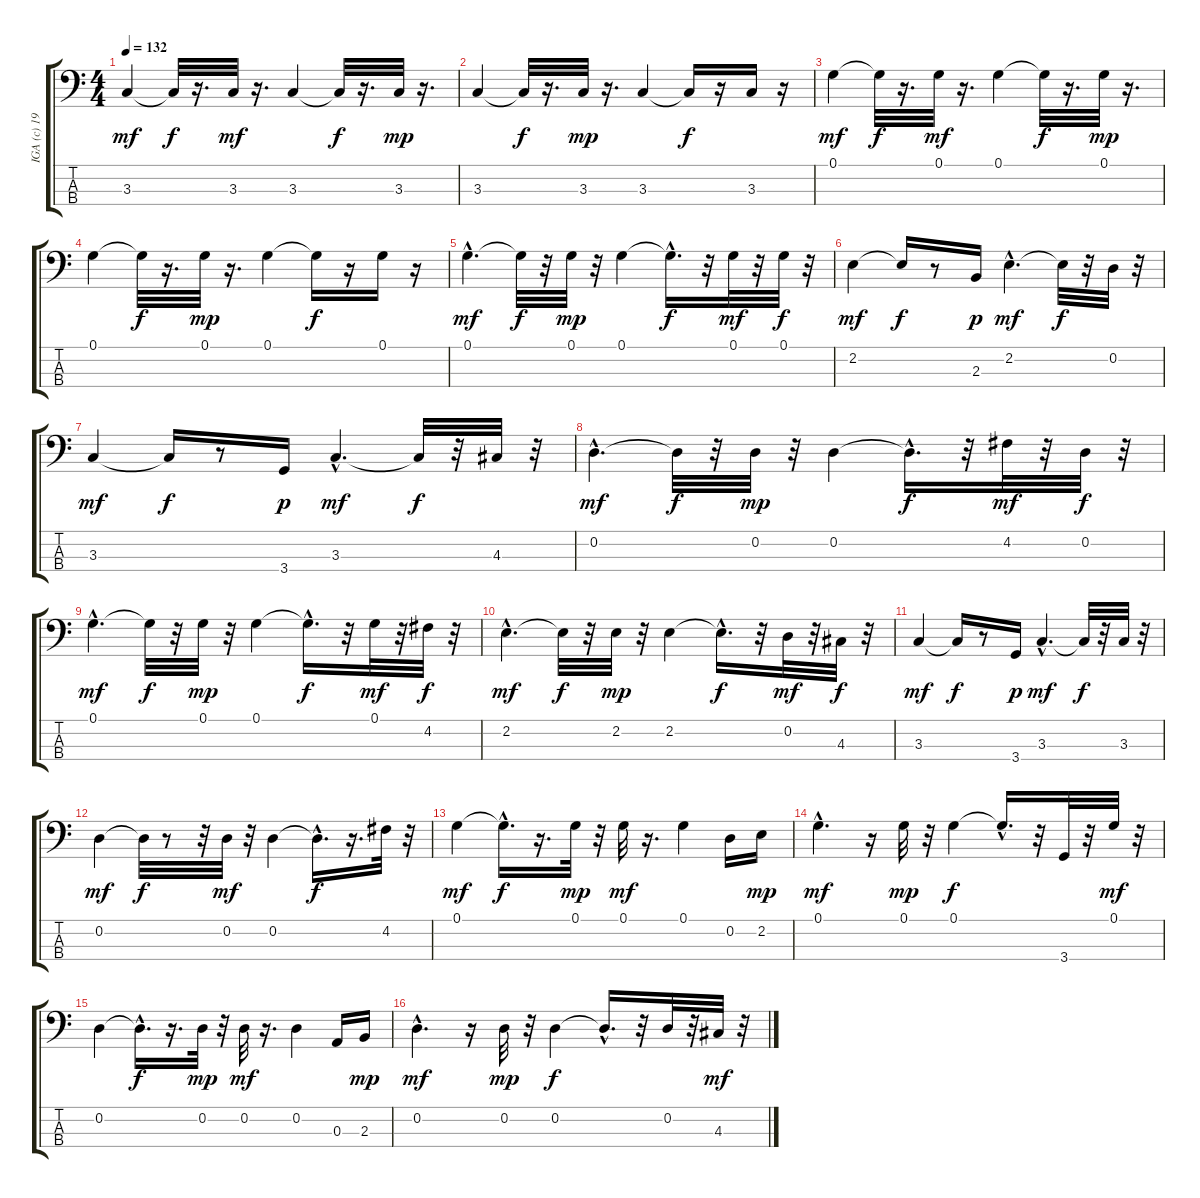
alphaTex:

\track ("IGA (c) 1999" "IGA (c) 19") {instrument fretlessbass}
\staff {score tabs}
\tuning (G2 D2 A1 E1) {hide}
\ts (4 4)
\tempo 132
\clef f4
\ks c
3.3.4{dy mf} 3.3{t}.32{dy f} r.16{d} 3.3.32{dy mf} r.16{d} 3.3.4 3.3{t}.32{dy f} r.16{d} 3.3.32{dy mp} r.16{d} |
3.3.4 3.3{t}.32{dy f} r.16{d} 3.3.32{dy mp} r.16{d} 3.3.4 3.3{t}.16{dy f} r.16 3.3.16 r.16 |
0.1.4{dy mf} 0.1{t}.32{dy f} r.16{d} 0.1.32{dy mf} r.16{d} 0.1.4 0.1{t}.32{dy f} r.16{d} 0.1.32{dy mp} r.16{d} |
0.1.4 0.1{t}.32{dy f} r.16{d} 0.1.32{dy mp} r.16{d} 0.1.4 0.1{t}.16{dy f} r.16 0.1.16 r.16 |
0.1{hac}.4{d dy mf} 0.1{t}.32{dy f} r.32 0.1.32{dy mp} r.32 0.1.4 0.1{hac t}.16{d dy f} r.32 0.1.32{dy mf} r.32 0.1.32{dy f} r.32 |
2.2.4{dy mf} 2.2{t}.16{dy f} r.8 2.3.16{dy p} 2.2{hac}.4{d dy mf} 2.2{t}.32{dy f} r.32 0.2.32 r.32 |
3.3.4{dy mf} 3.3{t}.16{dy f} r.8 3.4.16{dy p} 3.3{hac}.4{d dy mf} 3.3{t}.32{dy f} r.32 4.3.32 r.32 |
0.2{hac}.4{d dy mf} 0.2{t}.32{dy f} r.32 0.2.32{dy mp} r.32 0.2.4 0.2{hac t}.16{d dy f} r.32 4.2.32{dy mf} r.32 0.2.32{dy f} r.32 |
0.1{hac}.4{d dy mf} 0.1{t}.32{dy f} r.32 0.1.32{dy mp} r.32 0.1.4 0.1{hac t}.16{d dy f} r.32 0.1.32{dy mf} r.32 4.2.32{dy f} r.32 |
2.2{hac}.4{d dy mf} 2.2{t}.32{dy f} r.32 2.2.32{dy mp} r.32 2.2.4 2.2{hac t}.16{d dy f} r.32 0.2.32{dy mf} r.32 4.3.32{dy f} r.32 |
3.3.4{dy mf} 3.3{t}.16{dy f} r.8 3.4.16{dy p} 3.3{hac}.4{d dy mf} 3.3{t}.32{dy f} r.32 3.3.32 r.32 |
0.2.4{dy mf} 0.2{t}.32{dy f} r.8 r.32 0.2.32{dy mf} r.32 0.2.4 0.2{hac t}.16{d dy f} r.16{d} 4.2.32 r.32 |
0.1.4{dy mf} 0.1{hac t}.16{d dy f} r.16{d} 0.1.32{dy mp} r.32 0.1.32{dy mf} r.16{d} 0.1.4 0.2.16 2.2.16{dy mp} |
0.1{hac}.4{d dy mf} r.16 0.1.32{dy mp} r.32 0.1.4{dy f} 0.1{hac t}.16{d} r.32 3.4.32 r.32 0.1.32{dy mf} r.32 |
0.2.4 0.2{hac t}.16{d dy f} r.16{d} 0.2.32{dy mp} r.32 0.2.32{dy mf} r.16{d} 0.2.4 0.3.16 2.3.16{dy mp} |
0.2{hac}.4{d dy mf} r.16 0.2.32{dy mp} r.32 0.2.4{dy f} 0.2{hac t}.16{d} r.32 0.2.32 r.32 4.3.32{dy mf} r.32
